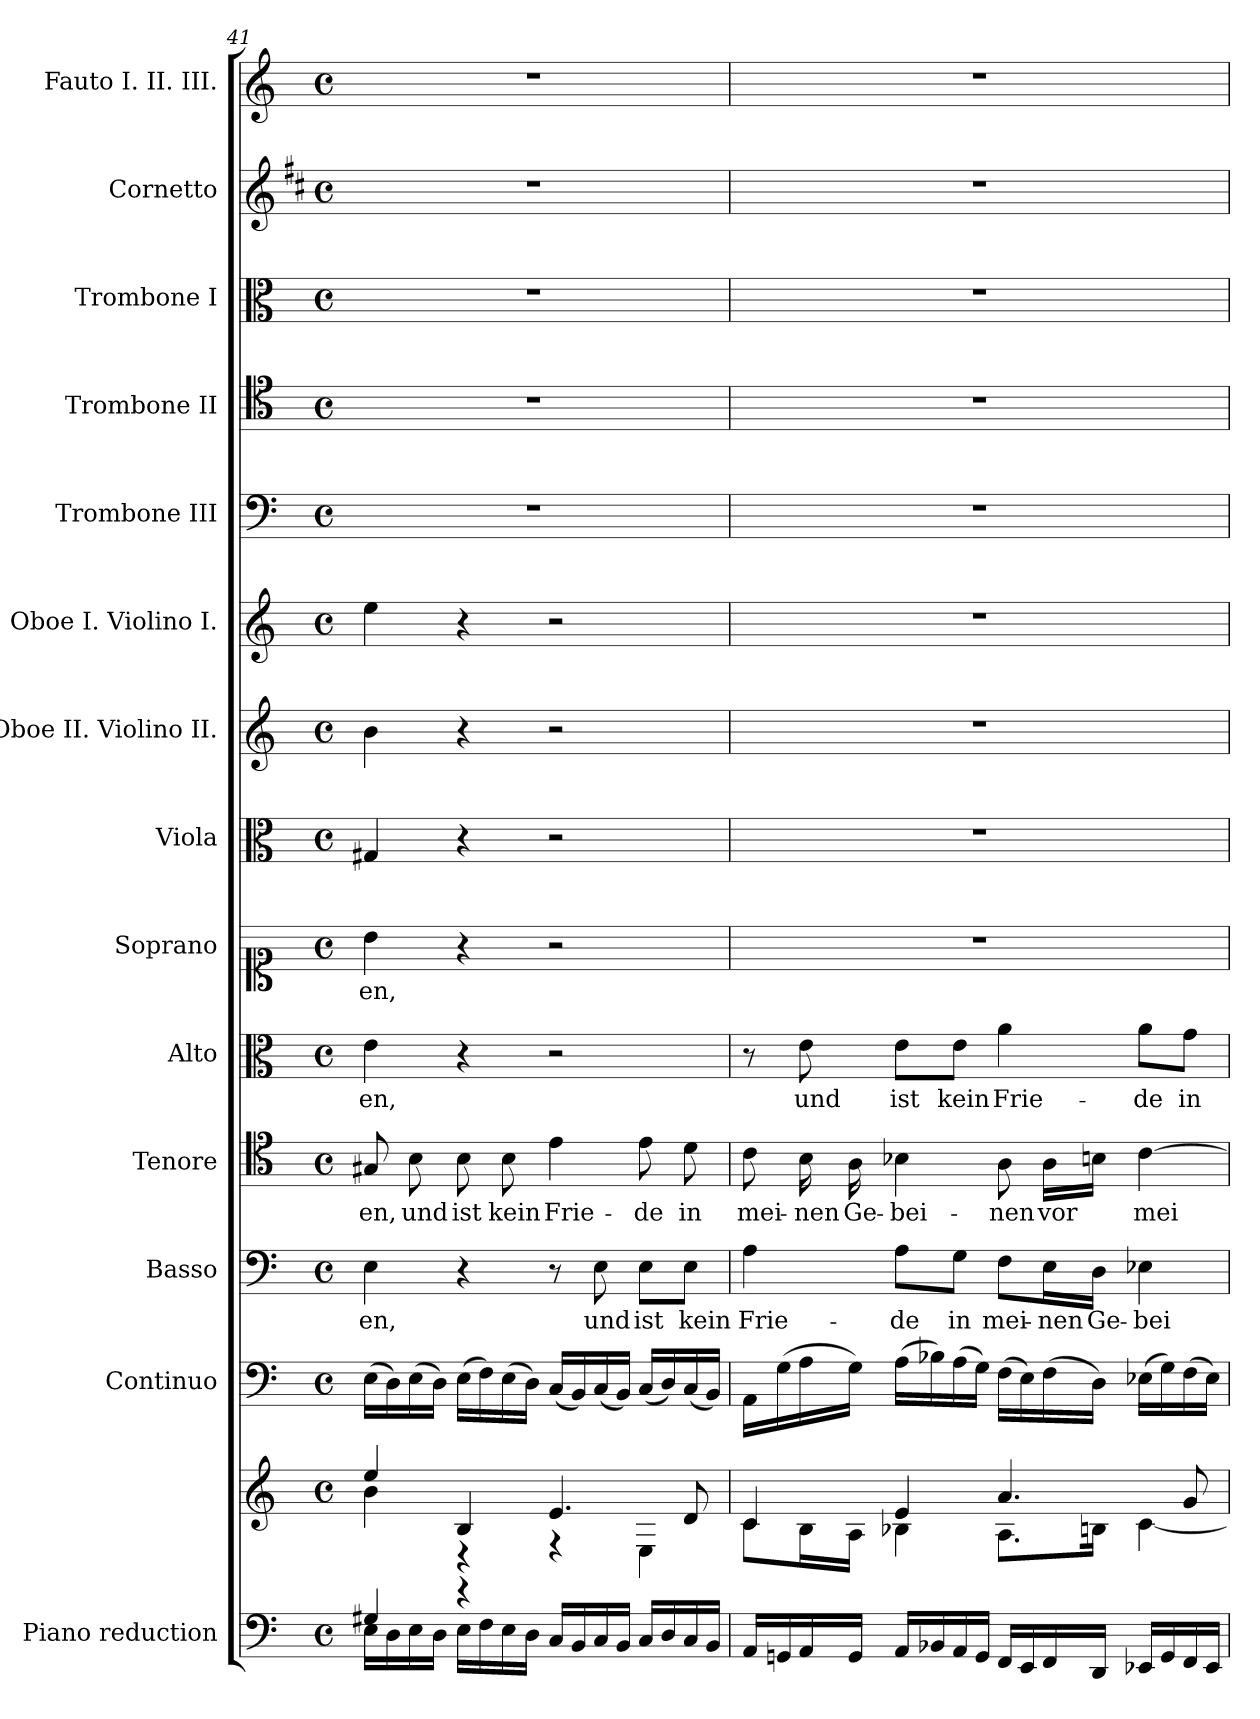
**kern	**kern	**kern	**kern	**text	**kern	**text	**kern	**text	**kern	**text	**kern	**kern	**kern	**kern	**kern	**kern	**kern	**kern
*part14	*part14	*part13	*part12	*part12	*part11	*part11	*part10	*part10	*part9	*part9	*part8	*part7	*part6	*part5	*part4	*part3	*part2	*part1
*staff15	*staff14	*staff13	*staff12	*staff12	*staff11	*staff11	*staff10	*staff10	*staff9	*staff9	*staff8	*staff7	*staff6	*staff5	*staff4	*staff3	*staff2	*staff1
*I"Piano reduction	*	*I"Continuo	*I"Basso	*	*I"Tenore	*	*I"Alto	*	*I"Soprano	*	*I"Viola	*I"Oboe II. Violino II.	*I"Oboe I. Violino I.	*I"Trombone III	*I"Trombone II	*I"Trombone I	*I"Cornetto	*I"Fauto I. II. III.
*I'Pno	*	*	*	*	*	*	*	*	*	*	*	*	*I'Ob	*I'Trb	*I'Trb	*I'Trb	*	*
!!LO:PB:g=z
*clefF4	*clefG2	*clefF4	*clefF4	*	*clefC4	*	*clefC3	*	*clefC1	*	*clefC3	*clefG2	*clefG2	*clefF4	*clefC4	*clefC3	*clefG2	*clefG2
*	*	*	*	*	*	*	*	*	*	*	*	*	*	*	*ITrd7c12	*ITrd7c12	*ITrd1c2	*
*k[]	*k[]	*k[]	*k[]	*	*k[]	*	*k[]	*	*k[]	*	*k[]	*k[]	*k[]	*k[]	*k[]	*k[]	*k[]	*k[]
*M4/4	*M4/4	*M4/4	*M4/4	*	*M4/4	*	*M4/4	*	*M4/4	*	*M4/4	*M4/4	*M4/4	*M4/4	*M4/4	*M4/4	*M4/4	*M4/4
*met(c)	*met(c)	*met(c)	*met(c)	*	*met(c)	*	*met(c)	*	*met(c)	*	*met(c)	*met(c)	*met(c)	*met(c)	*met(c)	*met(c)	*met(c)	*met(c)
=41	=41	=41	=41	=41	=41	=41	=41	=41	=41	=41	=41	=41	=41	=41	=41	=41	=41	=41
*^	*^	*	*	*	*	*	*	*	*	*	*	*	*	*	*	*	*	*
!	!	!	!	!	!	!LO:LY:b	!	!LO:LY:b	!	!LO:LY:b	!	!LO:LY:b	!	!	!	!	!	!	!	!
4G#X/	16E\LL	4ee/	4b\	(16E\LL	4E\	en,	8G#X/	en,	4e\	-en,	4b\	en,	4G#X/	4b\	4ee\	1r	1r	1r	1r	1r
.	16D\	.	.	16D\)	.	.	.	.	.	.	.	.	.	.	.	.	.	.	.	.
!	!	!	!	!	!	!	!	!LO:LY:b	!	!	!	!	!	!	!	!	!	!	!	!
.	16E\	.	.	(16E\	.	.	8B\	und	.	.	.	.	.	.	.	.	.	.	.	.
.	16D\JJ	.	.	16D\JJ)	.	.	.	.	.	.	.	.	.	.	.	.	.	.	.	.
!	!	!	!	!	!	!	!	!LO:LY:b	!	!	!	!	!	!	!	!	!	!	!	!
4r	16E\LL	4B/	4r	(16E\LL	4r	.	8B\	ist	4r	.	4r	.	4r	4r	4r	.	.	.	.	.
.	16F\	.	.	16F\)	.	.	.	.	.	.	.	.	.	.	.	.	.	.	.	.
!	!	!	!	!	!	!	!	!LO:LY:b	!	!	!	!	!	!	!	!	!	!	!	!
.	16E\	.	.	(16E\	.	.	8B\	kein	.	.	.	.	.	.	.	.	.	.	.	.
.	16D\JJ	.	.	16D\JJ)	.	.	.	.	.	.	.	.	.	.	.	.	.	.	.	.
!	!	!	!	!	!	!	!	!LO:LY:b	!	!	!	!	!	!	!	!	!	!	!	!
16C/LL	2ryy	4.e/	4r	(16C/LL	8r	.	4e\	Frie-	2r	.	2r	.	2r	2r	2r	.	.	.	.	.
16BB/	.	.	.	16BB/)	.	.	.	.	.	.	.	.	.	.	.	.	.	.	.	.
!	!	!	!	!	!	!LO:LY:b	!	!	!	!	!	!	!	!	!	!	!	!	!	!
16C/	.	.	.	(16C/	8E\	und	.	.	.	.	.	.	.	.	.	.	.	.	.	.
16BB/JJ	.	.	.	16BB/JJ)	.	.	.	.	.	.	.	.	.	.	.	.	.	.	.	.
!	!	!	!	!	!	!LO:LY:b	!	!LO:LY:b	!	!	!	!	!	!	!	!	!	!	!	!
16C/LL	.	.	4E\	(16C/LL	8E\L	ist	8e\	de	.	.	.	.	.	.	.	.	.	.	.	.
16D/	.	.	.	16D/)	.	.	.	.	.	.	.	.	.	.	.	.	.	.	.	.
!	!	!	!	!	!	!LO:LY:b	!	!LO:LY:b	!	!	!	!	!	!	!	!	!	!	!	!
16C/	.	8d/	.	(16C/	8E\J	kein	8d\	in	.	.	.	.	.	.	.	.	.	.	.	.
16BB/JJ	.	.	.	16BB/JJ)	.	.	.	.	.	.	.	.	.	.	.	.	.	.	.	.
*v	*v	*	*	*	*	*	*	*	*	*	*	*	*	*	*	*	*	*	*	*
=42	=42	=42	=42	=42	=42	=42	=42	=42	=42	=42	=42	=42	=42	=42	=42	=42	=42	=42	=42
!	!	!	!	!	!LO:LY:b	!	!LO:LY:b	!	!	!	!	!	!	!	!	!	!	!	!
16AA/LL	4c/	8c\L	16AA\LL	4A\	Frie-	8c\	mei-	8r	.	1r	.	1r	1r	1r	1r	1r	1r	1r	1r
16GGn/	.	.	(16G\	.	.	.	.	.	.	.	.	.	.	.	.	.	.	.	.
!	!	!	!	!	!	!	!LO:LY:b	!	!LO:LY:b	!	!	!	!	!	!	!	!	!	!
16AA/	.	16B\L	16A\	.	.	16B\	nen	8e\	und	.	.	.	.	.	.	.	.	.	.
!	!	!	!	!	!	!	!LO:LY:b	!	!	!	!	!	!	!	!	!	!	!	!
16GG/JJ	.	16A\JJ	16G\JJ)	.	.	16A\	Ge-	.	.	.	.	.	.	.	.	.	.	.	.
!	!	!	!	!	!LO:LY:b	!	!LO:LY:b	!	!LO:LY:b	!	!	!	!	!	!	!	!	!	!
16AA/LL	4e/	4B-X\	(16A\LL	8A\L	de	4B-X\	bei-	8e\L	ist	.	.	.	.	.	.	.	.	.	.
16BB-X/	.	.	16B-X\)	.	.	.	.	.	.	.	.	.	.	.	.	.	.	.	.
!	!	!	!	!	!LO:LY:b	!	!	!	!LO:LY:b	!	!	!	!	!	!	!	!	!	!
16AA/	.	.	(16A\	8G\J	in	.	.	8e\J	kein	.	.	.	.	.	.	.	.	.	.
16GG/JJ	.	.	16G\JJ)	.	.	.	.	.	.	.	.	.	.	.	.	.	.	.	.
!	!	!	!	!	!LO:LY:b	!	!LO:LY:b	!	!LO:LY:b	!	!	!	!	!	!	!	!	!	!
16FF/LL	4.a/	8.A\L	(16F\LL	8F\L	mei-	8A\	nen	4a\	Frie-	.	.	.	.	.	.	.	.	.	.
16EE/	.	.	16E\)	.	.	.	.	.	.	.	.	.	.	.	.	.	.	.	.
!	!	!	!	!	!LO:LY:b	!	!LO:LY:b	!	!	!	!	!	!	!	!	!	!	!	!
16FF/	.	.	(16F\	16E\L	nen	16A\LL	vor	.	.	.	.	.	.	.	.	.	.	.	.
!	!	!	!	!	!LO:LY:b	!	!	!	!	!	!	!	!	!	!	!	!	!	!
16DD/JJ	.	16Bn\Jk	16D\JJ)	16D\JJ	Ge-	16Bn\JJ	.	.	.	.	.	.	.	.	.	.	.	.	.
!	!	!	!	!	!LO:LY:b	!	!LO:LY:b	!	!LO:LY:b	!	!	!	!	!	!	!	!	!	!
16EE-X/LL	.	[4c\	(16E-X\LL	4E-X\	bei-	[4c\	mei-	8a\L	de	.	.	.	.	.	.	.	.	.	.
16GG/	.	.	16G\)	.	.	.	.	.	.	.	.	.	.	.	.	.	.	.	.
!	!	!	!	!	!	!	!	!	!LO:LY:b	!	!	!	!	!	!	!	!	!	!
16FF/	8g/	.	(16F\	.	.	.	.	8g\J	in	.	.	.	.	.	.	.	.	.	.
16EE-/JJ	.	.	16E-\JJ)	.	.	.	.	.	.	.	.	.	.	.	.	.	.	.	.
*	*v	*v	*	*	*	*	*	*	*	*	*	*	*	*	*	*	*	*	*
=	=	=	=	=	=	=	=	=	=	=	=	=	=	=	=	=	=	=
*-	*-	*-	*-	*-	*-	*-	*-	*-	*-	*-	*-	*-	*-	*-	*-	*-	*-	*-
